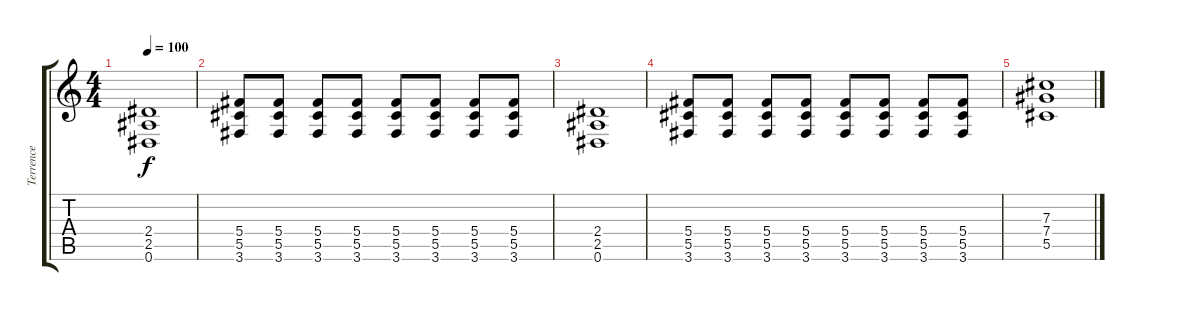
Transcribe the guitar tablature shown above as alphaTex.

\track ("Terrence" "Terrence") {instrument distortionguitar}
\staff {score tabs}
\tuning (Eb4 Bb3 Gb3 Db3 Ab2 Eb2) {hide}
\ts (4 4)
\tempo 100
\clef g2
\ks c
(2.4 2.5 0.6).1{dy f} |
(5.4 5.5 3.6).8 (5.4 5.5 3.6).8 (5.4 5.5 3.6).8 (5.4 5.5 3.6).8 (5.4 5.5 3.6).8 (5.4 5.5 3.6).8 (5.4 5.5 3.6).8 (5.4 5.5 3.6).8 |
(2.4 2.5 0.6).1 |
(5.4 5.5 3.6).8 (5.4 5.5 3.6).8 (5.4 5.5 3.6).8 (5.4 5.5 3.6).8 (5.4 5.5 3.6).8 (5.4 5.5 3.6).8 (5.4 5.5 3.6).8 (5.4 5.5 3.6).8 |
(7.3 7.4 5.5).1
